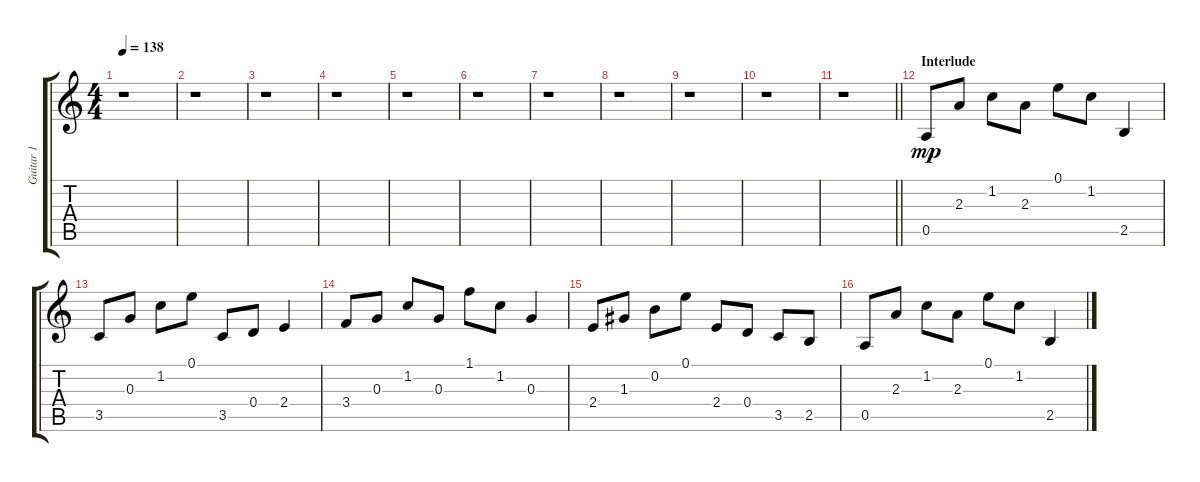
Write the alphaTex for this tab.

\track ("Guitar 1" "Guitar 1") {instrument electricguitarclean}
\staff {score tabs}
\tuning (E4 B3 G3 D3 A2 E2) {hide}
\ts (4 4)
\tempo 138
\clef g2
\ks c
r.1{dy mp} |
r.1 |
r.1 |
r.1 |
r.1 |
r.1 |
r.1 |
r.1 |
r.1 |
r.1 |
\barLineRight lightlight
r.1 |
\section ("" "Interlude")
0.5.8 2.3.8 1.2.8 2.3.8 0.1.8 1.2.8 2.5.4 |
3.5.8 0.3.8 1.2.8 0.1.8 3.5.8 0.4.8 2.4.4 |
3.4.8 0.3.8 1.2.8 0.3.8 1.1.8 1.2.8 0.3.4 |
2.4.8 1.3.8 0.2.8 0.1.8 2.4.8 0.4.8 3.5.8 2.5.8 |
0.5.8 2.3.8 1.2.8 2.3.8 0.1.8 1.2.8 2.5.4
